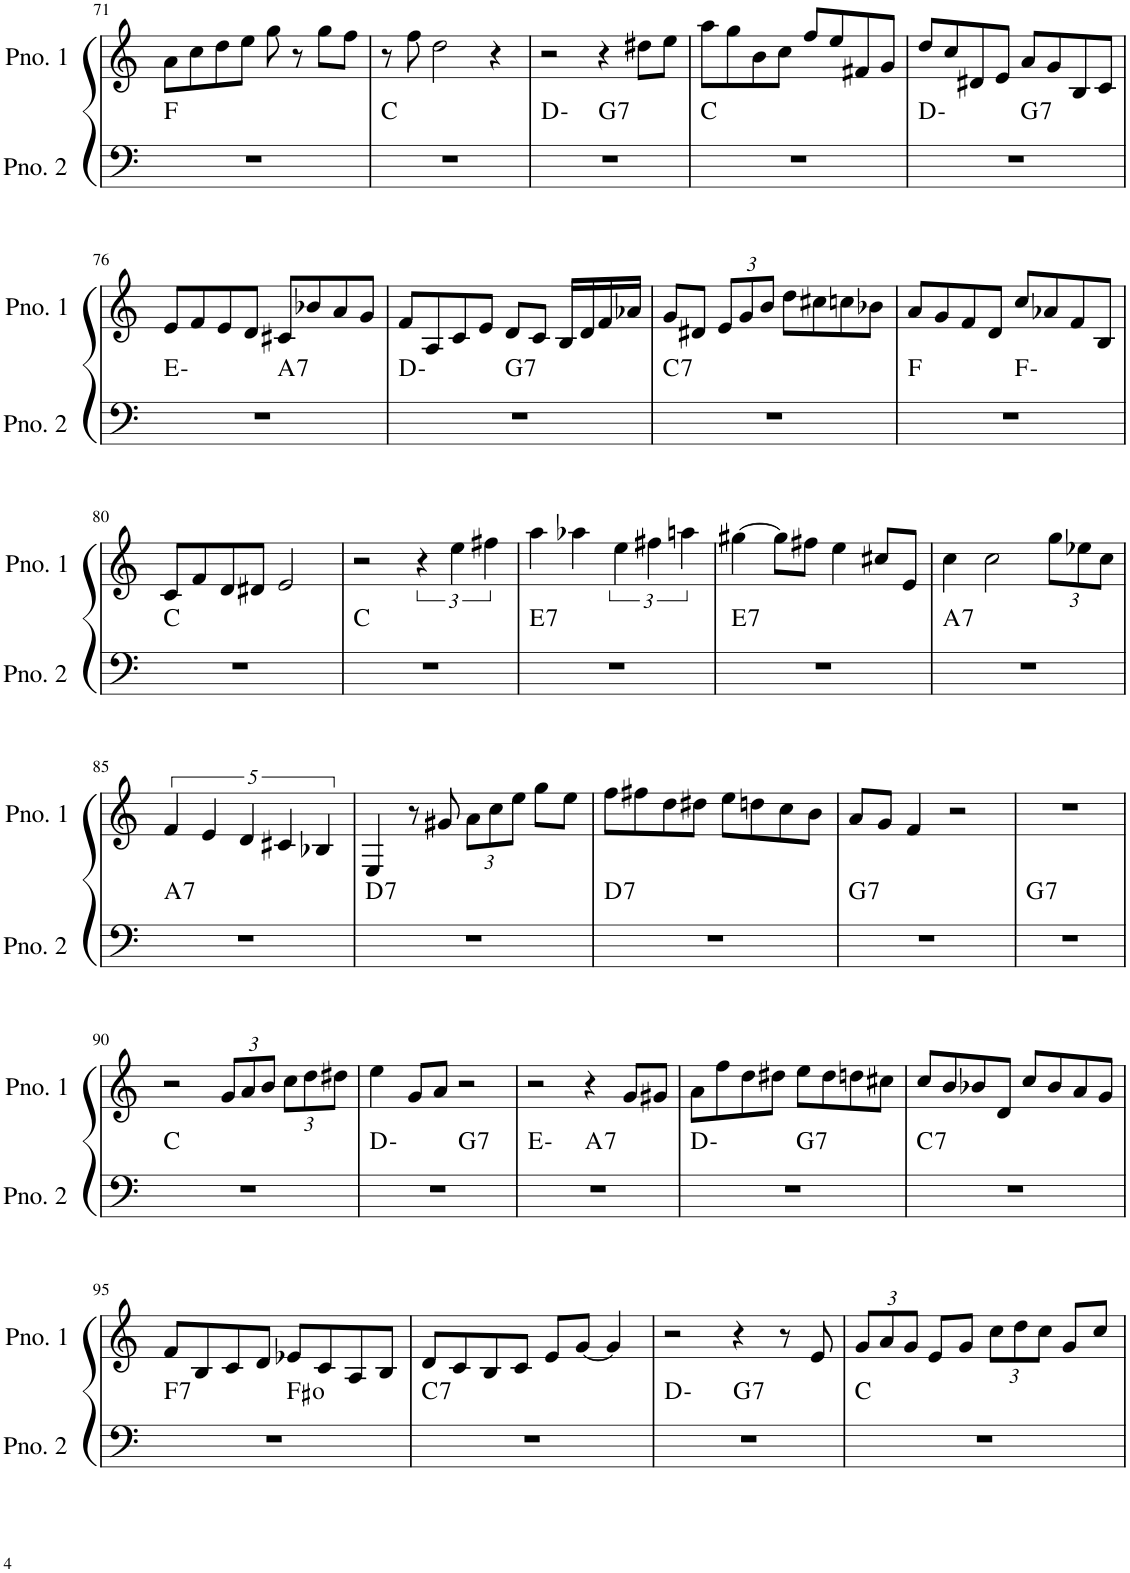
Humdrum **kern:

**kern	**harte	**kern
*part2	*part2	*part1
*staff2	*	*staff1
*I"ピアノ 2	*	*I"ピアノ 1
!!LO:PB:g=z
*clefF4	*	*clefG2
*k[]	*	*k[]
*M4/4	*	*M4/4
=71	=71	=71
1r	F:maj	8a\L
.	.	8cc\
.	.	8dd\
.	.	8ee\J
.	.	8gg\
.	.	8r
.	.	8gg\L
.	.	8ff\J
=72	=72	=72
1r	C:maj	8r
.	.	8ff\
.	.	2dd\
.	.	4r
=73	=73	=73
*^	*	*
1r	2ryy	D:min	2r
!	!	!LO:H:kt=7	!
.	2ryy	G:7	4r
.	.	.	8dd#X\L
.	.	.	8ee\J
*v	*v	*	*
=74	=74	=74
1r	C:maj	8aa\L
.	.	8gg\
.	.	8b\
.	.	8cc\J
.	.	8ff/L
.	.	8ee/
.	.	8f#X/
.	.	8g/J
=75	=75	=75
*^	*	*
1r	2ryy	D:min	8dd/L
.	.	.	8cc/
.	.	.	8d#X/
.	.	.	8e/J
!	!	!LO:H:kt=7	!
.	2ryy	G:7	8a/L
.	.	.	8g/
.	.	.	8B/
.	.	.	8c/J
!!LO:LB:g=z
=76	=76	=76	=76
1r	2ryy	E:min	8e/L
.	.	.	8f/
.	.	.	8e/
.	.	.	8d/J
!	!	!LO:H:kt=7	!
.	2ryy	A:7	8c#X/L
.	.	.	8b-X/
.	.	.	8a/
.	.	.	8g/J
=77	=77	=77	=77
1r	2ryy	D:min	8f/L
.	.	.	8A/
.	.	.	8c/
.	.	.	8e/J
!	!	!LO:H:kt=7	!
.	2ryy	G:7	8d/L
.	.	.	8c/J
.	.	.	16B/LL
.	.	.	16d/
.	.	.	16f/
.	.	.	16a-X/JJ
=78	=78	=78	=78
!	!	!LO:H:kt=7	!
*v	*v	*	*
1r	C:7	8g/L
.	.	8d#X/J
*	*	*Xbrackettup
.	.	12e/L
.	.	12g/
.	.	12b/J
.	.	8dd\L
.	.	8cc#X\
.	.	8ccn\
.	.	8b-X\J
=79	=79	=79
*^	*	*
1r	2ryy	F:maj	8a/L
.	.	.	8g/
.	.	.	8f/
.	.	.	8d/J
.	2ryy	F:min	8cc/L
.	.	.	8a-X/
.	.	.	8f/
.	.	.	8B/J
*v	*v	*	*
!!LO:LB:g=z
=80	=80	=80
1r	C:maj	8c/L
.	.	8f/
.	.	8d/
.	.	8d#X/J
.	.	2e/
=81	=81	=81
1r	C:maj	2r
*	*	*brackettup
.	.	6r
.	.	6ee\
.	.	6ff#X\
=82	=82	=82
!	!LO:H:kt=7	!
1r	E:7	4aa\
.	.	4aa-X\
.	.	6ee\
.	.	6ff#X\
.	.	6aan\
=83	=83	=83
!	!LO:H:kt=7	!
1r	E:7	[4gg#X\
.	.	8gg#\L]
.	.	8ff#X\J
.	.	4ee\
.	.	8cc#X/L
.	.	8e/J
=84	=84	=84
!	!LO:H:kt=7	!
1r	A:7	4cc\
.	.	2cc\
*	*	*Xbrackettup
.	.	12gg\L
.	.	12ee-X\
.	.	12cc\J
!!LO:LB:g=z
=85	=85	=85
*	*	*brackettup
!	!LO:H:kt=7	!
1r	A:7	5f/
.	.	5e/
.	.	5d/
.	.	5c#X/
.	.	5B-X/
=86	=86	=86
!	!LO:H:kt=7	!
1r	D:7	4E/
.	.	8r
.	.	8g#X/
*	*	*Xbrackettup
.	.	12a\L
.	.	12cc\
.	.	12ee\J
.	.	8gg\L
.	.	8ee\J
=87	=87	=87
!	!LO:H:kt=7	!
1r	D:7	8ff\L
.	.	8ff#X\
.	.	8dd\
.	.	8dd#X\J
.	.	8ee\L
.	.	8ddn\
.	.	8cc\
.	.	8b\J
=88	=88	=88
!	!LO:H:kt=7	!
1r	G:7	8a/L
.	.	8g/J
.	.	4f/
.	.	2r
=89	=89	=89
!	!LO:H:kt=7	!
1r	G:7	1r
!!LO:LB:g=z
=90	=90	=90
1r	C:maj	2r
.	.	12g/L
.	.	12a/
.	.	12b/J
.	.	12cc\L
.	.	12dd\
.	.	12dd#X\J
=91	=91	=91
*^	*	*
1r	2ryy	D:min	4ee\
.	.	.	8g/L
.	.	.	8a/J
!	!	!LO:H:kt=7	!
.	2ryy	G:7	2r
=92	=92	=92	=92
1r	2ryy	E:min	2r
!	!	!LO:H:kt=7	!
.	2ryy	A:7	4r
.	.	.	8g/L
.	.	.	8g#X/J
=93	=93	=93	=93
1r	2ryy	D:min	8a\L
.	.	.	8ff\
.	.	.	8dd\
.	.	.	8dd#X\J
!	!	!LO:H:kt=7	!
.	2ryy	G:7	8ee\L
.	.	.	8dd#\
.	.	.	8ddn\
.	.	.	8cc#X\J
=94	=94	=94	=94
!	!	!LO:H:kt=7	!
*v	*v	*	*
1r	C:7	8cc/L
.	.	8b/
.	.	8b-X/
.	.	8d/J
.	.	8cc/L
.	.	8b-/
.	.	8a/
.	.	8g/J
!!LO:LB:g=z
=95	=95	=95
!	!LO:H:kt=7	!
*^	*	*
1r	2ryy	F:7	8f/L
.	.	.	8B/
.	.	.	8c/
.	.	.	8d/J
.	2ryy	F#:dim	8e-X/L
.	.	.	8c/
.	.	.	8A/
.	.	.	8B/J
=96	=96	=96	=96
!	!	!LO:H:kt=7	!
*v	*v	*	*
1r	C:7	8d/L
.	.	8c/
.	.	8B/
.	.	8c/J
.	.	8e/L
.	.	[8g/J
.	.	4g/]
=97	=97	=97
*^	*	*
1r	2ryy	D:min	2r
!	!	!LO:H:kt=7	!
.	2ryy	G:7	4r
.	.	.	8r
.	.	.	8e/
*v	*v	*	*
=98	=98	=98
1r	C:maj	12g/L
.	.	12a/
.	.	12g/J
.	.	8e/L
.	.	8g/J
.	.	12cc\L
.	.	12dd\
.	.	12cc\J
.	.	8g/L
.	.	8cc/J
=	=	=
*-	*-	*-
